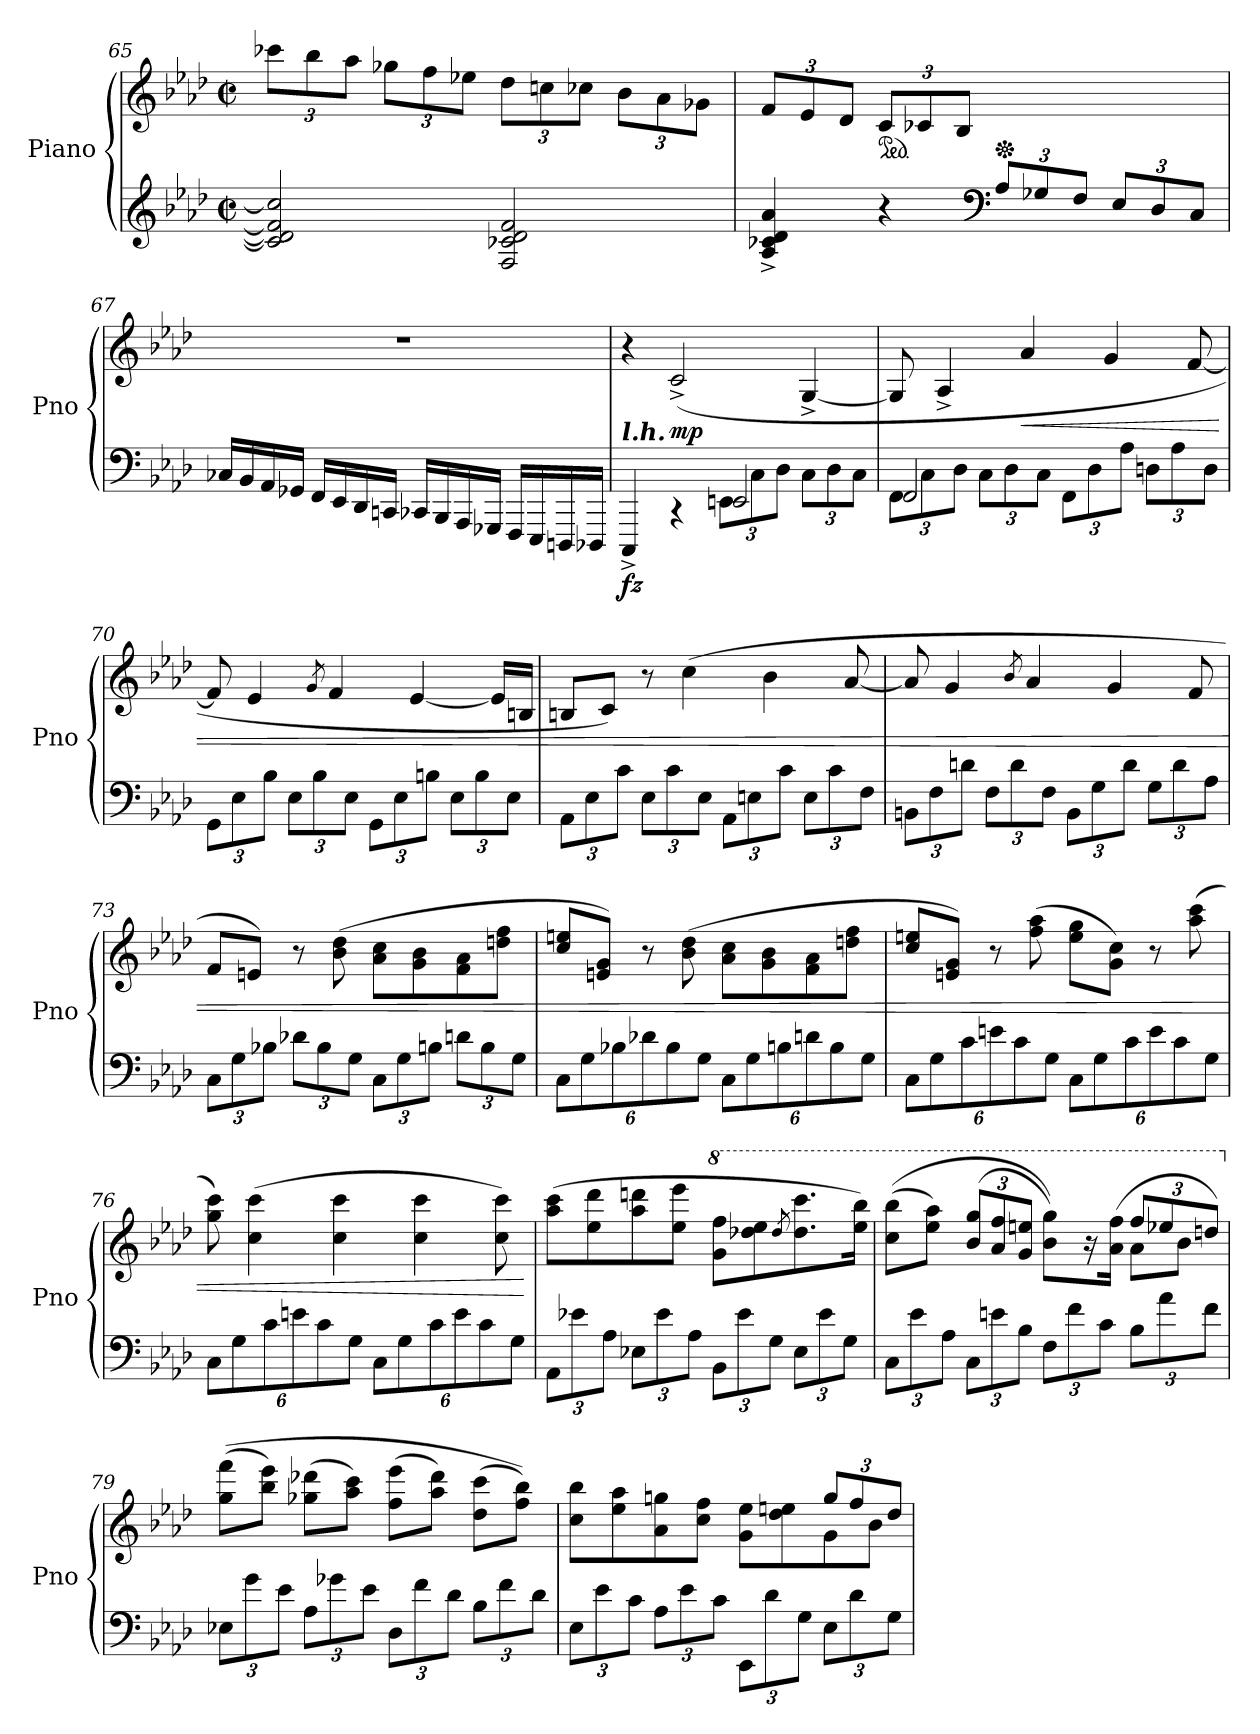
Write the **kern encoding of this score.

**kern	**kern	**dynam
*part1	*part1	*part1
*staff2	*staff1	*staff1/2
*I"Piano	*	*
*I'Pno	*	*
*clefG2	*clefG2	*
*k[b-e-a-d-]	*k[b-e-a-d-]	*
*M2/2	*M2/2	*
*met(c|)	*met(c|)	*
*MM200	*MM200	*
*	*Xbrackettup	*
=65	=65	=65
2c-/] 2d-/] 2f/] 2cc-/]	12ccc-X\L	.
.	12bb-\	.
.	12aa-\J	.
.	12gg-X\L	.
.	12ff\	.
.	12ee-X\J	.
2F/ 2c-X/ 2d-/ 2f/	12dd-\L	.
.	12ccn\	.
.	12cc-X\J	.
.	12b-\L	.
.	12a-\	.
.	12g-X\J	.
!!LO:LB:g=z
=66	=66	=66
*^	*	*
2ryy	4A-/^ 4c-X/^ 4d-/^ 4a-/^	12f/L	.
.	.	12e-/	.
.	.	12d-/J	.
*	*	*ped	*
.	4r	12c/L	.
.	.	12c-X/	.
.	.	12B-/J	.
*clefF4	*	*	*
*Xbrackettup	*	*	*
*	*	*Xped	*
12A-/L	2ryy	2ryy	.
12G-X/	.	.	.
12F/J	.	.	.
12E-/L	.	.	.
12D-/	.	.	.
12C/J	.	.	.
*v	*v	*	*
=67	=67	=67
16C-X/LL	1r	.
16BB-/	.	.
16AA-/	.	.
16GG-X/JJ	.	.
16FF/LL	.	.
16EE-/	.	.
16DD-/	.	.
16CCn/JJ	.	.
16CC-X/LL	.	.
16BBB-/	.	.
16AAA-/	.	.
16GGG-X/JJ	.	.
16FFF/LL	.	.
16EEE-/	.	.
16DDDn/	.	.
16DDD-X/JJ	.	.
=68	=68	=68
*	*MM150	*
*^	*	*
!LO:TX:a:Bi:t=l.h.	!	!	!
!	!	!	!LO:DY:b=2
4CCC^/	2ryy	4r	fz
!	!	!	!LO:DY:a=2
4rCC	.	(2c^/	mp
12EE-\L	2EEn/	.	.
12C\	.	.	.
12D-\J	.	.	.
12C\L	.	[4G^/	.
12D-\	.	.	.
12C\J	.	.	.
!!LO:PB:g=z
=69	=69	=69	=69
12FF\L	2FF/	8G/]	.
12C\	.	.	.
.	.	4A-^/	.
12D-\J	.	.	.
12C\L	.	.	.
12D-\	.	.	.
!	!	!	!LO:HP:b
.	.	4a-/	<
12C\J	.	.	.
12FF\L	2ryy	.	.
12D-\	.	.	.
.	.	4g/	.
12A-\J	.	.	.
12Dn\L	.	.	.
12A-\	.	.	.
.	.	[8f/	.
12D\J	.	.	.
*v	*v	*	*
=70	=70	=70
12GG\L	8f/]	.
12E-\	.	.
.	4e-/	.
12B-\J	.	.
12E-\L	.	.
12B-\	.	.
.	8qg/	.
.	4f/	.
12E-\J	.	.
12GG\L	.	.
12E-\	.	.
.	[4e-/	.
12Bn\J	.	.
12E-\L	.	.
12B\	.	.
.	16e-/LL]	.
12E-\J	.	.
.	16Bn/JJ	.
=71	=71	=71
12AA-\L	8Bn/L	.
12E-\	.	.
.	8c/J)	.
12c\J	.	.
12E-\L	8r	.
12c\	.	.
*	*MM160	*
.	(4cc\	.
12E-\J	.	.
12AA-\L	.	.
12En\	.	.
.	4b-\	.
12c\J	.	.
12E\L	.	.
12c\	.	.
.	[8a-/	.
12F\J	.	.
!!LO:LB:g=z
=72	=72	=72
12BBn\L	8a-/]	.
12F\	.	.
.	4g/	.
12dn\J	.	.
12F\L	.	.
12d\	.	.
.	8qb-/	.
.	4a-/	.
12F\J	.	.
12BB\L	.	.
12G\	.	.
.	4g/	.
12d\J	.	.
12G\L	.	.
12d\	.	.
.	8f/	.
12A-\J	.	.
=73	=73	=73
12C\L	8f/L	.
12G\	.	.
.	8en/J)	.
12B-X\J	.	.
12d-X\L	8r	.
12B-\	.	.
*	*MM170	*
.	(8b-\ 8dd-\	.
12G\J	.	.
12C\L	8a-\ 8cc\L	.
12G\	.	.
.	8g\ 8b-\	.
12Bn\J	.	.
12dn\L	8f\ 8a-\	.
12B\	.	.
.	8ddn\ 8ff\J	.
12G\J	.	.
=74	=74	=74
12C\L	8cc/ 8een/L	.
12G\	.	.
.	8en/ 8g/J)	.
12B-X\	.	.
12d-X\	8r	.
12B-\	.	.
.	(8b-\ 8dd-\	.
12G\J	.	.
12C\L	8a-\ 8cc\L	.
12G\	.	.
.	8g\ 8b-\	.
12Bn\	.	.
12dn\	8f\ 8a-\	.
12B\	.	.
.	8ddn\ 8ff\J	.
12G\J	.	.
!!LO:LB:g=z
=75	=75	=75
12C\L	8cc/ 8een/L	.
12G\	.	.
.	8en/ 8g/J)	.
12c\	.	.
12en\	8r	.
12c\	.	.
*	*MM160	*
.	(8ff\ 8aa-\	.
12G\J	.	.
12C\L	8ee\ 8gg\L	.
12G\	.	.
.	8g\ 8cc\J)	.
12c\	.	.
12e\	8r	.
12c\	.	.
*	*MM150	*
.	(8aa-\ 8ccc\	.
12G\J	.	.
=76	=76	=76
12C\L	8gg\ 8ccc\)	.
12G\	.	.
.	(4cc\ 4ccc\	.
12c\	.	.
12en\	.	.
12c\	.	.
.	4cc\ 4ccc\	.
12G\J	.	.
12C\L	.	.
12G\	.	.
*	*MM140	*
.	4cc\ 4ccc\	.
12c\	.	.
12e\	.	.
12c\	.	.
.	8cc\ 8ccc\)	.
12G\J	.	.
.	.	[
=77	=77	=77
*	*MM150	*
12AA-\L	(8aa-\ 8ccc\L	.
12e-X\	.	.
.	8ee-\ 8ddd-\	.
12A-\J	.	.
12E-X\L	8aa-\ 8dddn\	.
12e-\	.	.
.	8ee-\ 8eee-\J	.
12A-\J	.	.
*	*8va	*
12BB-\L	8gg\ 8fff\L	.
12e-\	.	.
.	8ddd-X\ 8eee-\	.
12G\J	.	.
.	8qddd-/	.
12E-\L	8.ddd-\ 8.cccc\	.
12e-\	.	.
12G\J	.	.
.	16eee-\ 16bbb-\Jk)	.
!!LO:LB:g=z
=78	=78	=78
*	*^	*
12C\L	(>(8ccc\ 8bbb-\L	2.ryy	.
12e-\	.	.	.
.	8eee-\ 8aaa-\J)	.	.
12A-\J	.	.	.
12C\L	(12bb-/ 12ggg/L	.	.
12en\	12aa-/ 12fff/	.	.
12B-\J	12gg/ 12eeen/J	.	.
12F\L	8bb-\ 8ggg\L))	.	.
12f\	.	.	.
.	16r	.	.
12c\J	.	.	.
.	(16aa-\ 16fff\Jk	.	.
12B-\L	12fff/L	8aa-\L	.
12a-\	12eee-X/	.	.
.	.	8bb-\J	.
12f\J	12dddn/J)	.	.
*	*v	*v	*
=79	=79	=79
*	*X8va	*
12E-X\L	((8gg\ 8fff\L	.
12g\	.	.
.	8bb-\ 8eee-\J)	.
12e-\J	.	.
12A-\L	(8gg-X\ 8ddd-X\L	.
12g-X\	.	.
.	8aa-\ 8ccc\J)	.
12e-\J	.	.
12D-\L	(8ff\ 8eee-\L	.
12f\	.	.
.	8aa-\ 8ddd-\J)	.
12d-\J	.	.
12B-\L	(8dd-\ 8ccc\L	.
12f\	.	.
.	8ff\ 8bb-\J))	.
12d-\J	.	.
=80	=80	=80
*	*^	*
12E-\L	2.rAyy	(>8cc\ 8bb-\L	.
12e-\	.	.	.
.	.	8ee-\ 8aa-\	.
12c\J	.	.	.
12A-\L	.	8a-\ 8ggn\	.
12e-\	.	.	.
.	.	8cc\ 8ff\J	.
12c\J)	.	.	.
12EE-\L	.	8g\ 8ee-\L	.
12d-\	.	.	.
.	.	8dd-\ 8een\	.
12G\J	.	.	.
12E-\L	12gg/L	8g\	.
12d-\	12ff/	.	.
.	.	8b-\J	.
12G\J	(12dd-/J	.	.
*	*v	*v	*
=	=	=
*-	*-	*-
